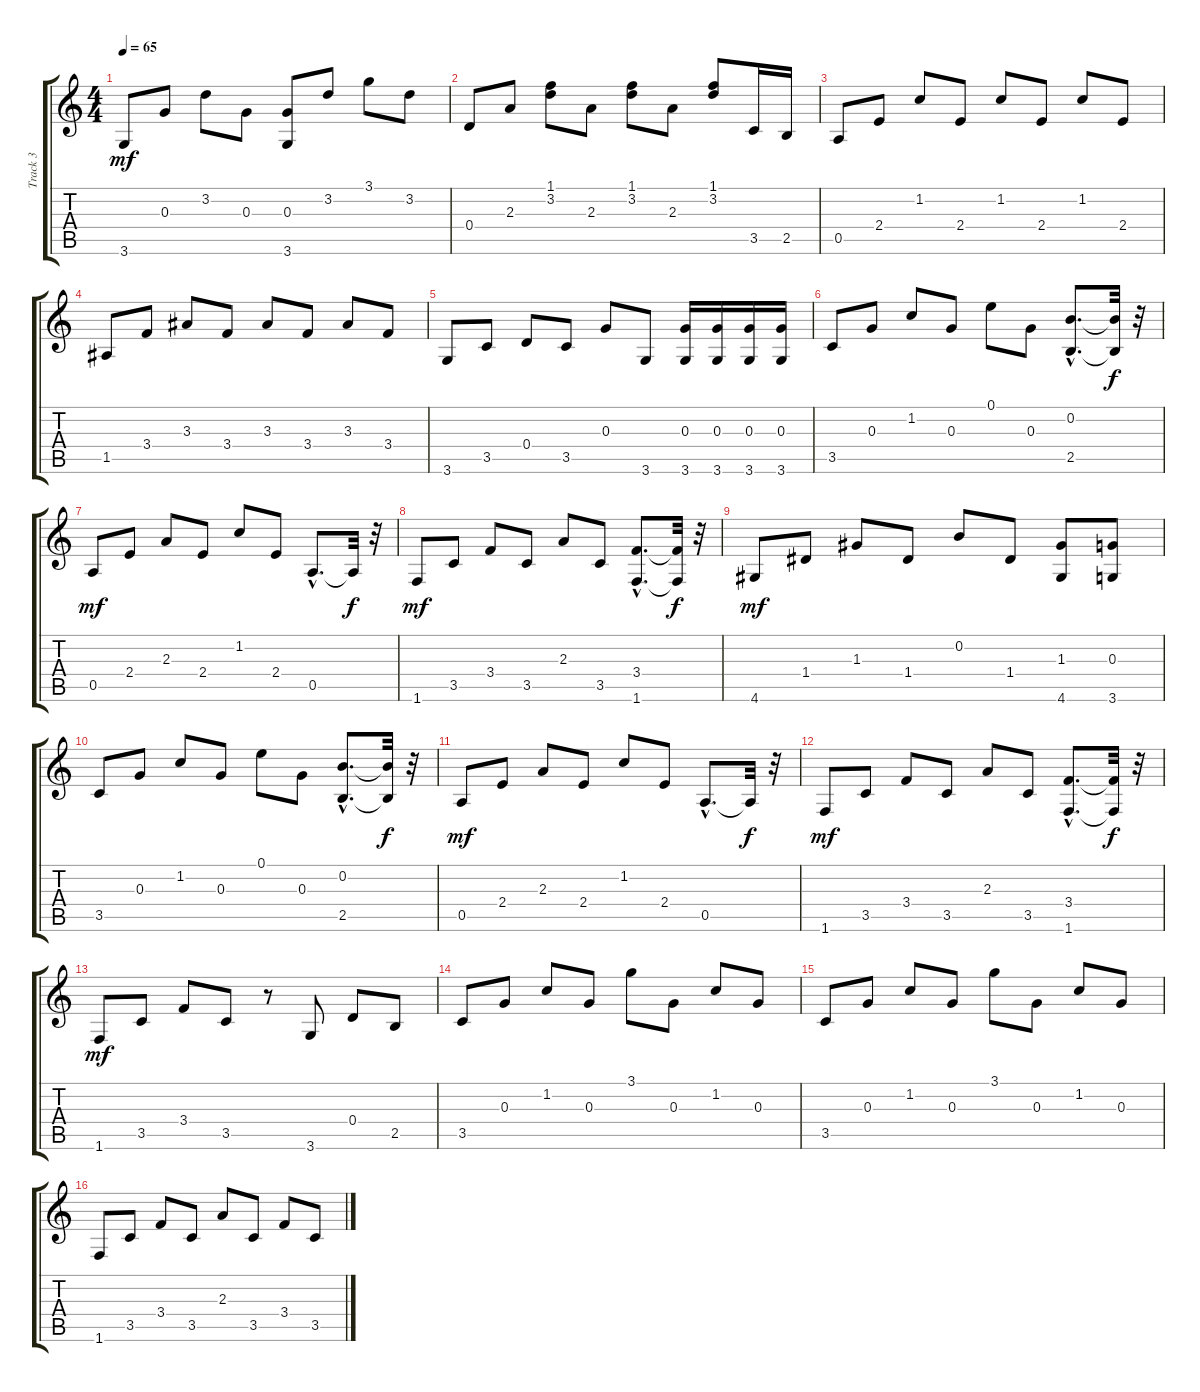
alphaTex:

\track ("Track 3" "Track 3") {instrument electricguitarclean}
\staff {score tabs}
\tuning (E4 B3 G3 D3 A2 E2) {hide}
\ts (4 4)
\tempo 65
\clef g2
\ks c
3.6.8{dy mf} 0.3.8 3.2.8 0.3.8 (0.3 3.6).8 3.2.8 3.1.8 3.2.8 |
0.4.8 2.3.8 (1.1 3.2).8 2.3.8 (1.1 3.2).8 2.3.8 (1.1 3.2).8 3.5.16 2.5.16 |
0.5.8 2.4.8 1.2.8 2.4.8 1.2.8 2.4.8 1.2.8 2.4.8 |
1.5.8 3.4.8 3.3.8 3.4.8 3.3.8 3.4.8 3.3.8 3.4.8 |
3.6.8 3.5.8 0.4.8 3.5.8 0.3.8 3.6.8 (0.3 3.6).16 (0.3 3.6).16 (0.3 3.6).16 (0.3 3.6).16 |
3.5.8 0.3.8 1.2.8 0.3.8 0.1.8 0.3.8 (0.2{hac} 2.5{hac}).8{d} (0.2{t} 2.5{t}).32{dy f} r.32 |
0.5.8{dy mf} 2.4.8 2.3.8 2.4.8 1.2.8 2.4.8 0.5{hac}.8{d} 0.5{t}.32{dy f} r.32 |
1.6.8{dy mf} 3.5.8 3.4.8 3.5.8 2.3.8 3.5.8 (3.4{hac} 1.6{hac}).8{d} (3.4{t} 1.6{t}).32{dy f} r.32 |
4.6.8{dy mf} 1.4.8 1.3.8 1.4.8 0.2.8 1.4.8 (1.3 4.6).8 (0.3 3.6).8 |
3.5.8 0.3.8 1.2.8 0.3.8 0.1.8 0.3.8 (0.2{hac} 2.5{hac}).8{d} (0.2{t} 2.5{t}).32{dy f} r.32 |
0.5.8{dy mf} 2.4.8 2.3.8 2.4.8 1.2.8 2.4.8 0.5{hac}.8{d} 0.5{t}.32{dy f} r.32 |
1.6.8{dy mf} 3.5.8 3.4.8 3.5.8 2.3.8 3.5.8 (3.4{hac} 1.6{hac}).8{d} (3.4{t} 1.6{t}).32{dy f} r.32 |
1.6.8{dy mf} 3.5.8 3.4.8 3.5.8 r.8 3.6.8 0.4.8 2.5.8 |
3.5.8 0.3.8 1.2.8 0.3.8 3.1.8 0.3.8 1.2.8 0.3.8 |
3.5.8 0.3.8 1.2.8 0.3.8 3.1.8 0.3.8 1.2.8 0.3.8 |
1.6.8 3.5.8 3.4.8 3.5.8 2.3.8 3.5.8 3.4.8 3.5.8
